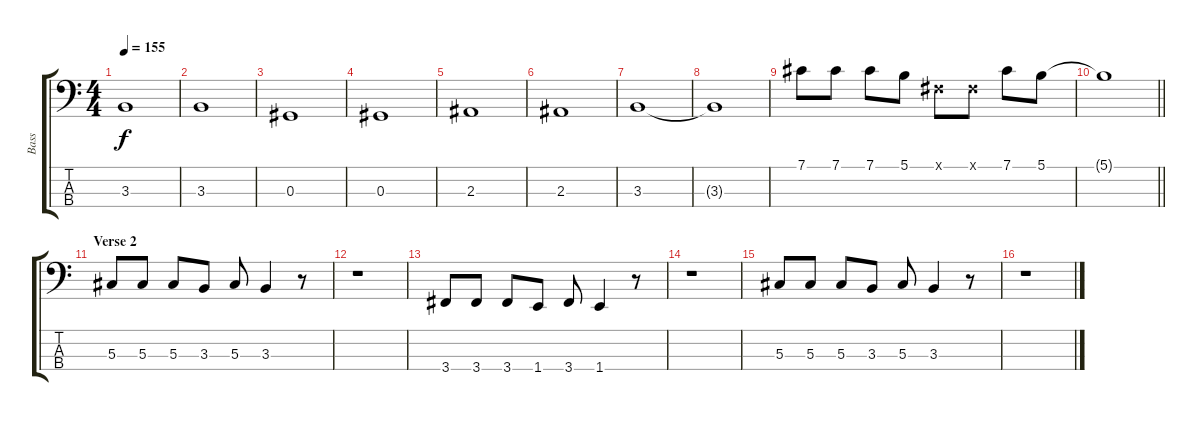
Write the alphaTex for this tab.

\track ("Bass" "Bass") {instrument slapbass1}
\staff {score tabs}
\tuning (Gb2 Db2 Ab1 Eb1) {hide}
\ts (4 4)
\tempo 155
\clef f4
\ks c
3.3.1{dy f} |
3.3.1 |
0.3.1 |
0.3.1 |
2.3.1 |
2.3.1 |
3.3.1 |
3.3{t}.1 |
7.1.8 7.1.8 7.1.8 5.1.8 0.1{x}.8 0.1{x}.8 7.1.8 5.1.8 |
\barLineRight lightlight
5.1{t}.1 |
\section ("" "Verse 2")
5.3.8 5.3.8 5.3.8 3.3.8 5.3.8 3.3.4 r.8 |
r.1 |
3.4.8 3.4.8 3.4.8 1.4.8 3.4.8 1.4.4 r.8 |
r.1 |
5.3.8 5.3.8 5.3.8 3.3.8 5.3.8 3.3.4 r.8 |
r.1
